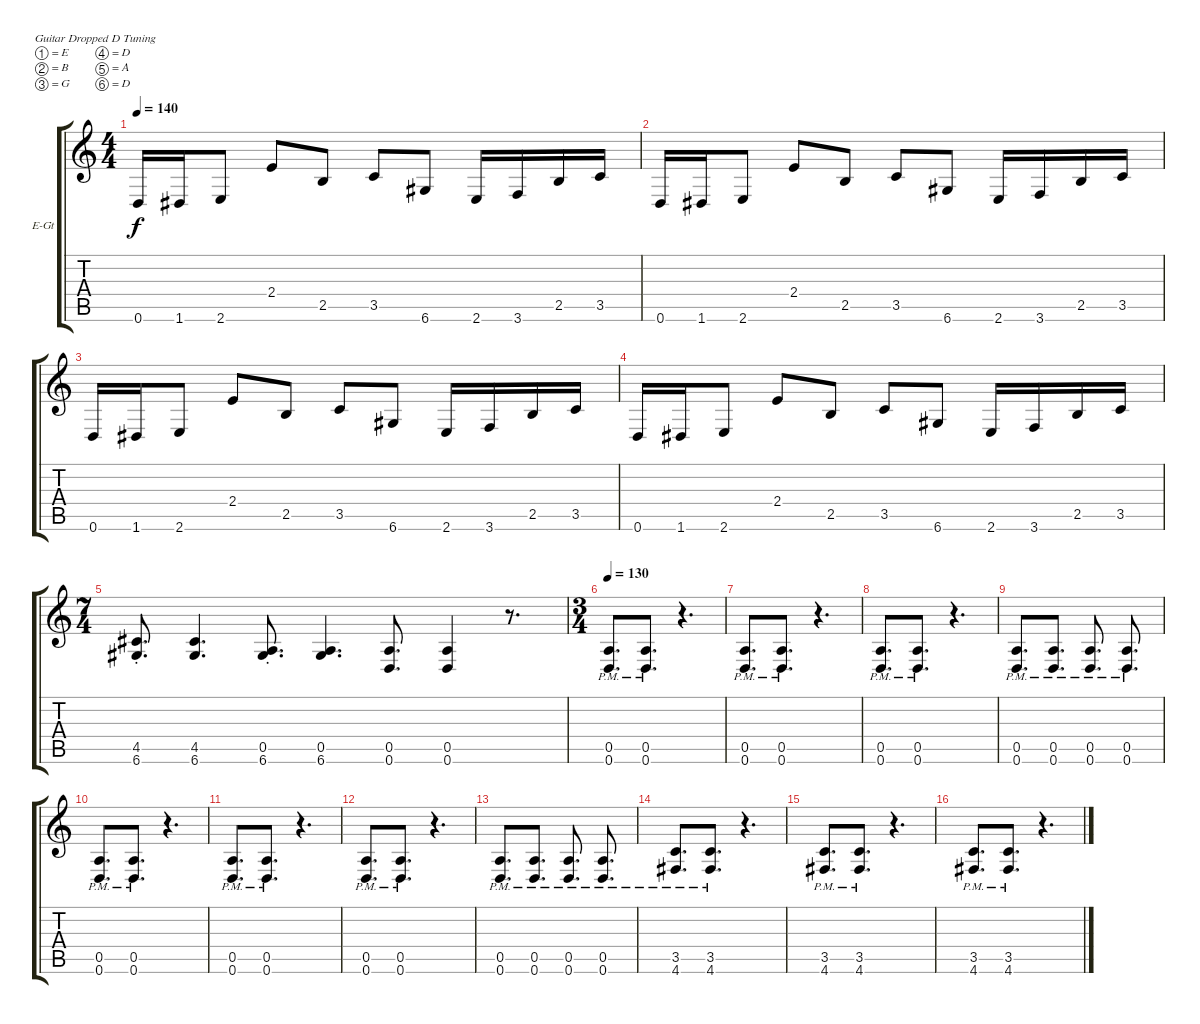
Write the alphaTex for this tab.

\bracketExtendMode groupsimilarinstruments
\firstSystemTrackNameOrientation horizontal
\otherSystemsTrackNameOrientation horizontal
\track ("Dusty" "E-Gt") {instrument overdrivenguitar}
\staff {score tabs}
\tuning (E4 B3 G3 D3 A2 D2)
\ts (4 4)
\tempo 140
\clef g2
\ks c
0.6.16{dy f} 1.6.16 2.6.8 2.4.8 2.5.8 3.5.8 6.6.8 2.6.16 3.6.16 2.5.16 3.5.16 |
0.6.16 1.6.16 2.6.8 2.4.8 2.5.8 3.5.8 6.6.8 2.6.16 3.6.16 2.5.16 3.5.16 |
0.6.16 1.6.16 2.6.8 2.4.8 2.5.8 3.5.8 6.6.8 2.6.16 3.6.16 2.5.16 3.5.16 |
0.6.16 1.6.16 2.6.8 2.4.8 2.5.8 3.5.8 6.6.8 2.6.16 3.6.16 2.5.16 3.5.16 |
\ts (7 4)
\beaming (8 2 2 2 8)
(4.5{st} 6.6{st}).8{d} (4.5 6.6).4{d} (0.5{st} 6.6{st}).8{d} (0.5 6.6).4{d} (0.5 0.6).8{d} (0.5 0.6).4 r.8{d} |
\ts (3 4)
\beaming (8 2 2 2 2)
\tempo 130
(0.5{pm} 0.6{pm}).8{d} (0.5{pm} 0.6{pm}).8{d} r.4{d} |
(0.5{pm} 0.6{pm}).8{d} (0.5{pm} 0.6{pm}).8{d} r.4{d} |
(0.5{pm} 0.6{pm}).8{d} (0.5{pm} 0.6{pm}).8{d} r.4{d} |
(0.5{pm} 0.6{pm}).8{d} (0.5{pm} 0.6{pm}).8{d} (0.5{pm} 0.6{pm}).8{d} (0.5{pm} 0.6{pm}).8{d} |
(0.5{pm} 0.6{pm}).8{d} (0.5{pm} 0.6{pm}).8{d} r.4{d} |
(0.5{pm} 0.6{pm}).8{d} (0.5{pm} 0.6{pm}).8{d} r.4{d} |
(0.5{pm} 0.6{pm}).8{d} (0.5{pm} 0.6{pm}).8{d} r.4{d} |
(0.5{pm} 0.6{pm}).8{d} (0.5{pm} 0.6{pm}).8{d} (0.5{pm} 0.6{pm}).8{d} (0.5{pm} 0.6{pm}).8{d} |
(3.5{pm} 4.6{pm}).8{d} (3.5{pm} 4.6{pm}).8{d} r.4{d} |
(3.5{pm} 4.6{pm}).8{d} (3.5{pm} 4.6{pm}).8{d} r.4{d} |
(3.5{pm} 4.6{pm}).8{d} (3.5{pm} 4.6{pm}).8{d} r.4{d}
